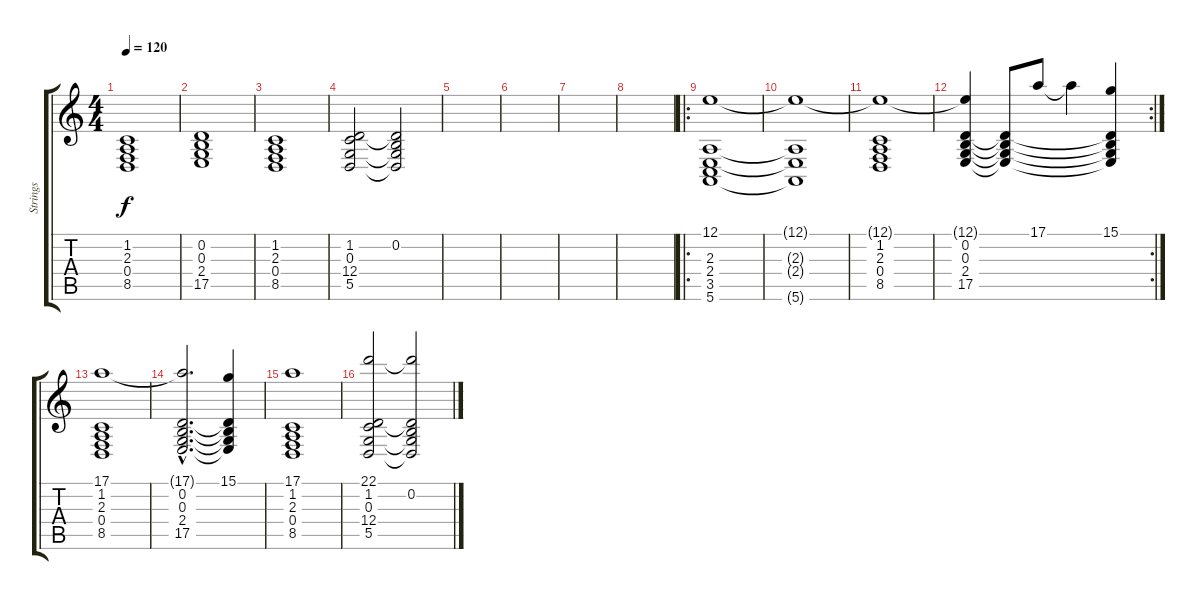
\track ("Strings" "Strings") {instrument synthstrings1}
\staff {score tabs}
\tuning (E4 B3 G3 D3 A2 E2) {hide}
\ts (4 4)
\tempo 120
\clef g2
\ks c
(1.2 2.3 0.4 8.5).1{dy f} |
(0.2 0.3 2.4 17.5).1 |
(1.2 2.3 0.4 8.5).1 |
(1.2 0.3 12.4 5.5).2 (0.2 0.3{t} 12.4{t} 5.5{t}).2 |
|
|
|
|
\ro
(12.1 2.3 2.4 3.5 5.6).1 |
(12.1{t} 2.3{t} 2.4{t} 5.6{t}).1 |
(12.1{t} 1.2 2.3 0.4 8.5).1 |
\rc 2
(12.1{t} 0.2 0.3 2.4 17.5).4 (0.2{t} 0.3{t} 2.4{t} 17.5{t}).8 17.1.8 17.1{t}.4 (15.1 0.2{t} 0.3{t} 2.4{t} 17.5{t}).4 |
(17.1 1.2 2.3 0.4 8.5).1 |
(17.1{hac t} 0.2{hac} 0.3{hac} 2.4{hac} 17.5{hac}).2{d} (15.1 0.2{t} 0.3{t} 2.4{t} 17.5{t}).4 |
(17.1 1.2 2.3 0.4 8.5).1 |
(22.1 1.2 0.3 12.4 5.5).2 (22.1{t} 0.2 0.3{t} 12.4{t} 5.5{t}).2
